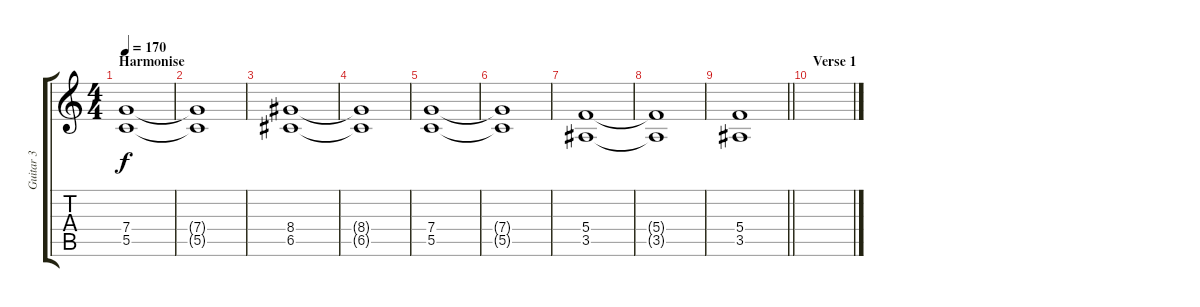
\track ("Guitar 3" "Guitar 3") {instrument overdrivenguitar}
\staff {score tabs}
\tuning (E4 C4 G3 C3 G2 C2) {hide}
\ts (4 4)
\section ("" "Harmonise")
\tempo 170
\clef g2
\ks c
(7.4 5.5).1{dy f} |
(7.4{t} 5.5{t}).1 |
(8.4 6.5).1 |
(8.4{t} 6.5{t}).1 |
(7.4 5.5).1 |
(7.4{t} 5.5{t}).1 |
(5.4 3.5).1 |
(5.4{t} 3.5{t}).1 |
\barLineRight lightlight
(5.4 3.5).1 |
\section ("" "Verse 1")
